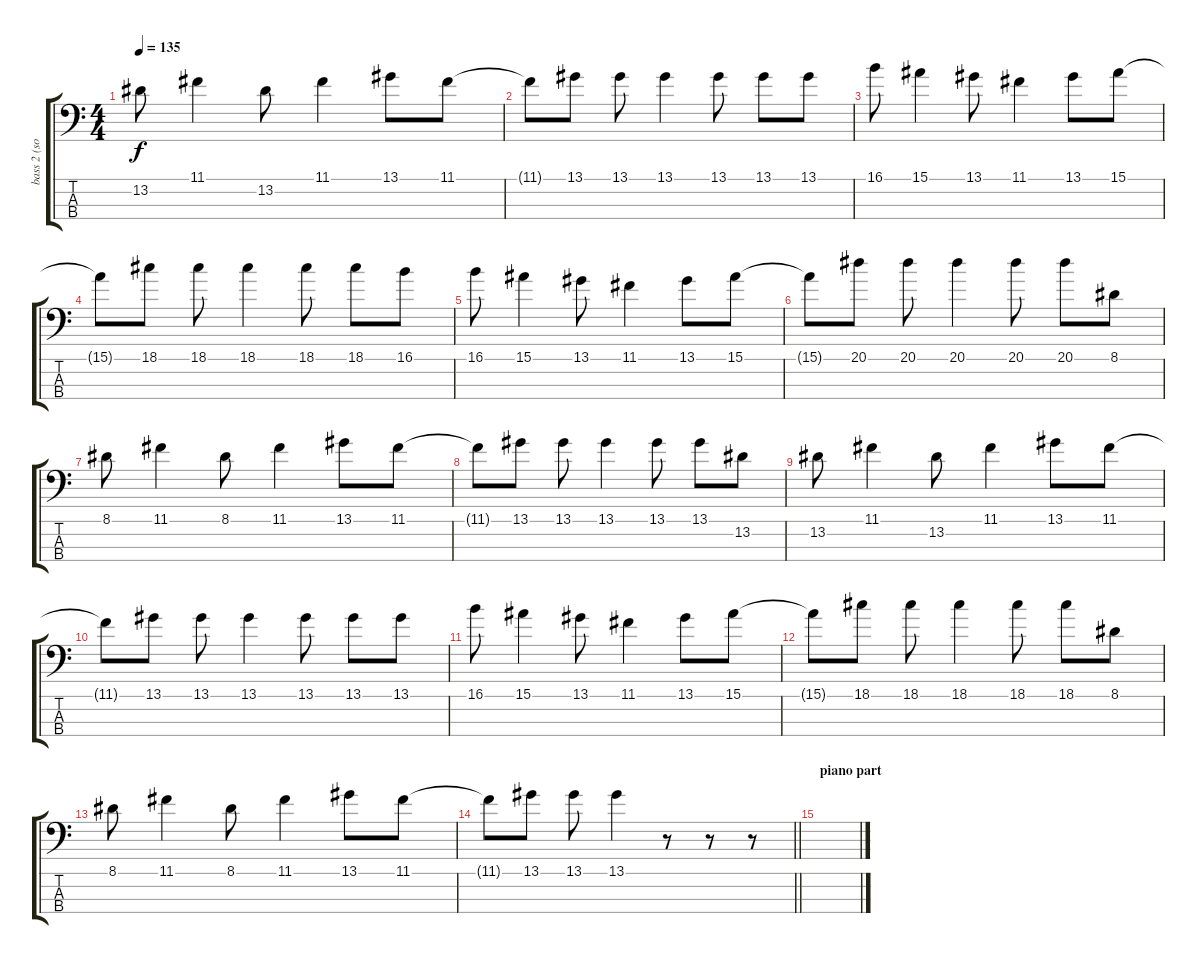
\track ("bass 2 (solo)" "bass 2 (so") {instrument distortionguitar}
\staff {score tabs}
\tuning (G2 D2 A1 E1) {hide}
\ts (4 4)
\tempo 135
\clef f4
\ks c
13.2.8{dy f} 11.1.4 13.2.8 11.1.4 13.1.8 11.1.8 |
11.1{t}.8 13.1.8 13.1.8 13.1.4 13.1.8 13.1.8 13.1.8 |
16.1.8 15.1.4 13.1.8 11.1.4 13.1.8 15.1.8 |
15.1{t}.8 18.1.8 18.1.8 18.1.4 18.1.8 18.1.8 16.1.8 |
16.1.8 15.1.4 13.1.8 11.1.4 13.1.8 15.1.8 |
15.1{t}.8 20.1.8 20.1.8 20.1.4 20.1.8 20.1.8 8.1.8 |
8.1.8 11.1.4 8.1.8 11.1.4 13.1.8 11.1.8 |
11.1{t}.8 13.1.8 13.1.8 13.1.4 13.1.8 13.1.8 13.2.8 |
13.2.8 11.1.4 13.2.8 11.1.4 13.1.8 11.1.8 |
11.1{t}.8 13.1.8 13.1.8 13.1.4 13.1.8 13.1.8 13.1.8 |
16.1.8 15.1.4 13.1.8 11.1.4 13.1.8 15.1.8 |
15.1{t}.8 18.1.8 18.1.8 18.1.4 18.1.8 18.1.8 8.1.8 |
8.1.8 11.1.4 8.1.8 11.1.4 13.1.8 11.1.8 |
\barLineRight lightlight
11.1{t}.8 13.1.8 13.1.8 13.1.4 r.8 r.8 r.8 |
\section ("" "piano part ")
